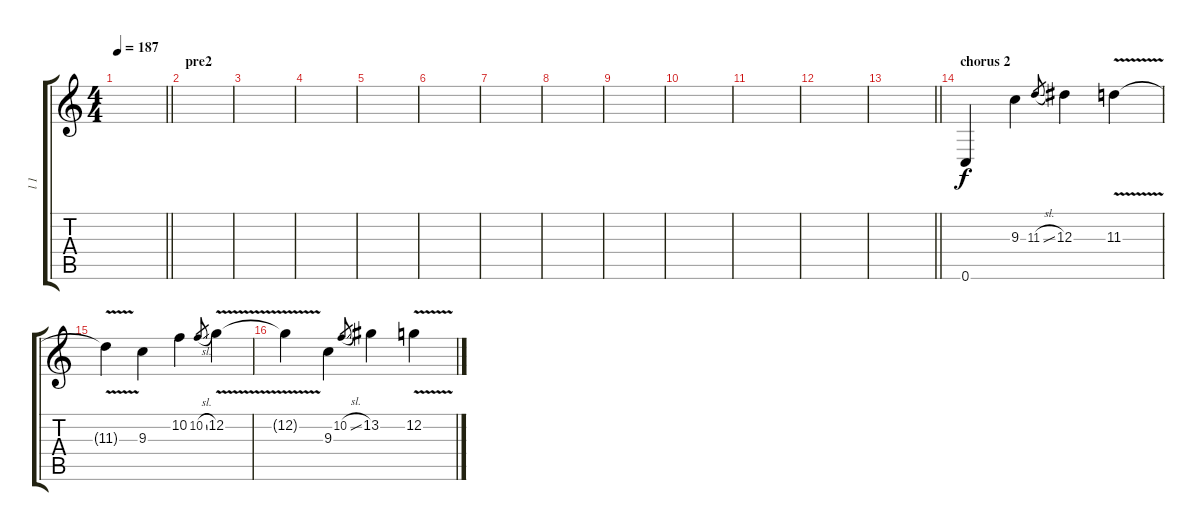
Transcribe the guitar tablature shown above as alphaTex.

\track ("l 1" "l 1") {instrument overdrivenguitar}
\staff {score tabs}
\tuning (C4 G3 Eb3 Bb2 F2 C2) {hide}
\ts (4 4)
\tempo 187
\clef g2
\barLineRight lightlight
\ks c
|
\section ("" "pre2")
|
|
|
|
|
|
|
|
|
|
|
\barLineRight lightlight
|
\section ("" "chorus 2")
0.6.4 9.3.4 11.3{sl}.8{gr} 12.3.4 11.3{v}.4 |
11.3{t}.4 9.3.4 10.2.4 10.2{sl}.8{gr} 12.2{v}.4 |
12.2{t}.4 9.3.4 10.2{sl}.8{gr} 13.2.4 12.2{v}.4
